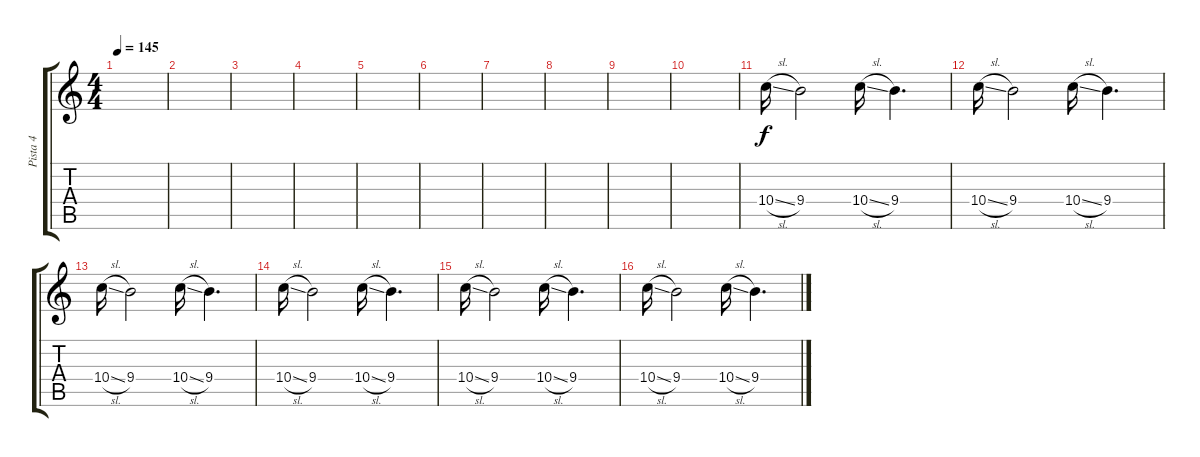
\track ("Pista 4" "Pista 4") {instrument overdrivenguitar}
\staff {score tabs}
\tuning (E4 B3 G3 D3 A2 E2) {hide}
\ts (4 4)
\tempo 145
\clef g2
\ks c
|
|
|
|
|
|
|
|
|
|
10.4{sl}.16 9.4.2 10.4{sl}.16 9.4.4{d} |
10.4{sl}.16 9.4.2 10.4{sl}.16 9.4.4{d} |
10.4{sl}.16 9.4.2 10.4{sl}.16 9.4.4{d} |
10.4{sl}.16 9.4.2 10.4{sl}.16 9.4.4{d} |
10.4{sl}.16 9.4.2 10.4{sl}.16 9.4.4{d} |
10.4{sl}.16 9.4.2 10.4{sl}.16 9.4.4{d}
